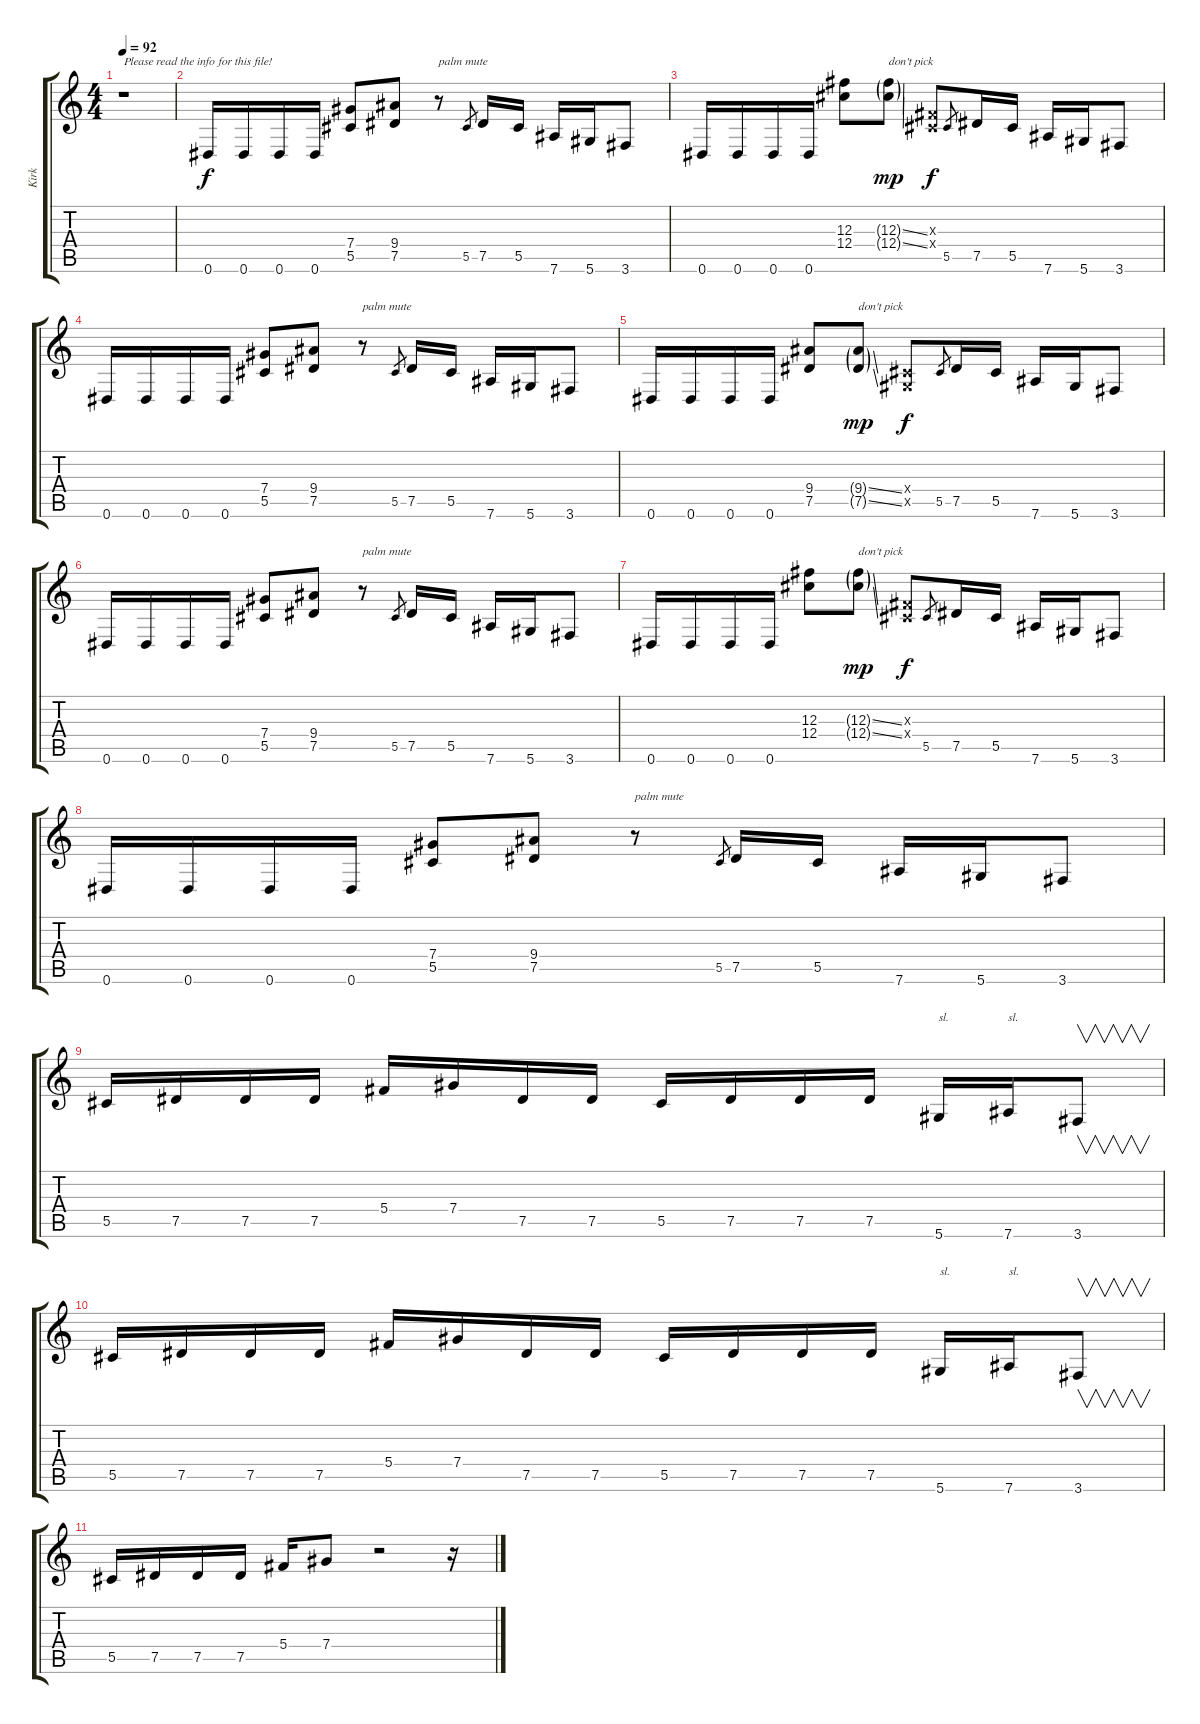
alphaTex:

\track ("Kirk" "Kirk") {instrument distortionguitar}
\staff {score tabs}
\tuning (Eb4 Bb3 Gb3 Db3 Ab2 Eb2) {hide}
\ts (4 4)
\tempo 92
\clef g2
\ks c
r.1{txt "Please read the info for this file!" dy f instrument distortionguitar} |
0.6.16 0.6.16 0.6.16 0.6.16 (7.4 5.5).8 (9.4 7.5).8 r.8{txt "palm mute "} 5.5.8{gr} 7.5.16 5.5.16 7.6.16 5.6.16 3.6.8 |
0.6.16 0.6.16 0.6.16 0.6.16 (12.3 12.4).8 (12.3{ss g} 12.4{ss g}).8{txt "don't pick" dy mp} (0.3{x} 0.4{x}).8{dy f} 5.5.8{gr} 7.5.16 5.5.16 7.6.16 5.6.16 3.6.8 |
0.6.16 0.6.16 0.6.16 0.6.16 (7.4 5.5).8 (9.4 7.5).8 r.8{txt "palm mute "} 5.5.8{gr} 7.5.16 5.5.16 7.6.16 5.6.16 3.6.8 |
0.6.16 0.6.16 0.6.16 0.6.16 (9.4 7.5).8 (9.4{ss g} 7.5{ss g}).8{txt "don't pick" dy mp} (0.4{x} 0.5{x}).8{dy f} 5.5.8{gr} 7.5.16 5.5.16 7.6.16 5.6.16 3.6.8 |
0.6.16 0.6.16 0.6.16 0.6.16 (7.4 5.5).8 (9.4 7.5).8 r.8{txt "palm mute "} 5.5.8{gr} 7.5.16 5.5.16 7.6.16 5.6.16 3.6.8 |
0.6.16 0.6.16 0.6.16 0.6.16 (12.3 12.4).8 (12.3{ss g} 12.4{ss g}).8{txt "don't pick" dy mp} (0.3{x} 0.4{x}).8{dy f} 5.5.8{gr} 7.5.16 5.5.16 7.6.16 5.6.16 3.6.8 |
0.6.16 0.6.16 0.6.16 0.6.16 (7.4 5.5).8 (9.4 7.5).8 r.8{txt "palm mute "} 5.5.8{gr} 7.5.16 5.5.16 7.6.16 5.6.16 3.6.8 |
5.5.16 7.5.16 7.5.16 7.5.16 5.4.16 7.4.16 7.5.16 7.5.16 5.5.16 7.5.16 7.5.16 7.5.16 5.6.16{txt "sl."} 7.6.16{txt "sl."} 3.6.8{v} |
5.5.16 7.5.16 7.5.16 7.5.16 5.4.16 7.4.16 7.5.16 7.5.16 5.5.16 7.5.16 7.5.16 7.5.16 5.6.16{txt "sl."} 7.6.16{txt "sl."} 3.6.8{v} |
5.5.16 7.5.16 7.5.16 7.5.16 5.4.16 7.4.8 r.2 r.16
